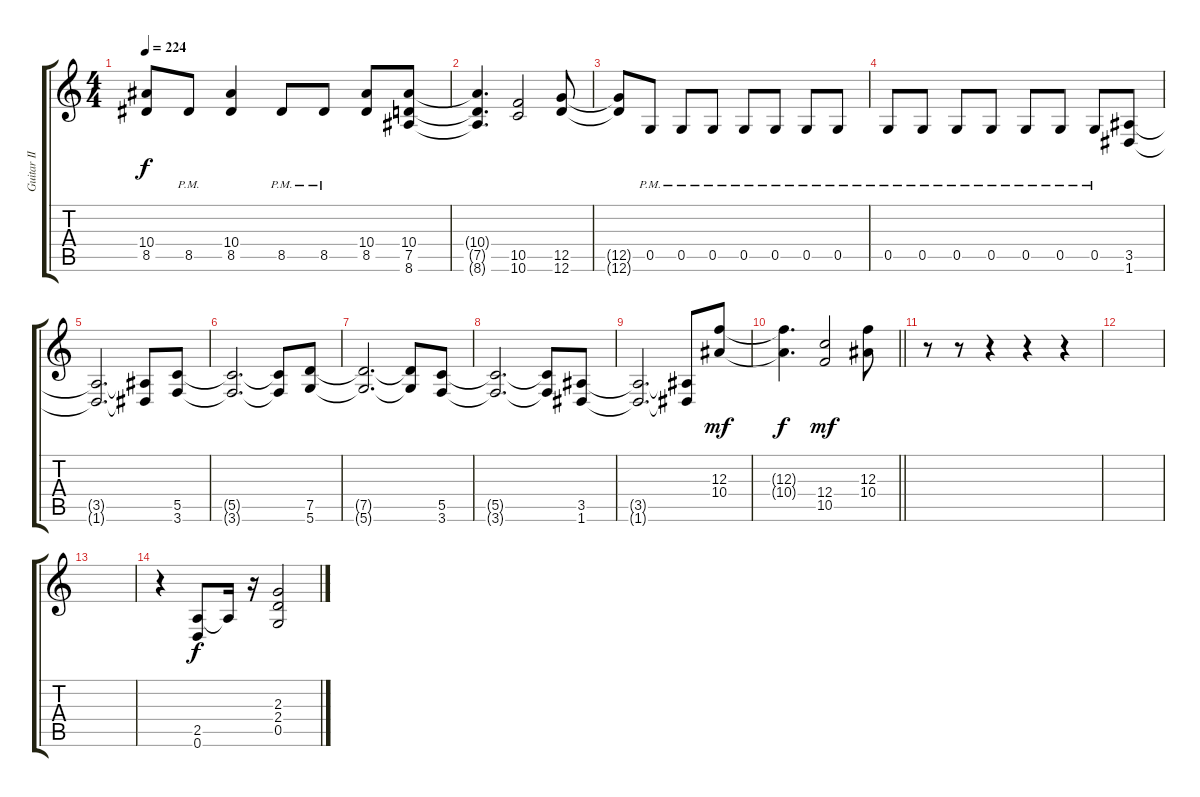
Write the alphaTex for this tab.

\track ("Guitar II" "Guitar II") {mute instrument distortionguitar}
\staff {score tabs}
\tuning (D4 A3 F3 C3 G2 D2) {hide}
\ts (4 4)
\tempo 224
\clef g2
\ks c
(10.4{t} 8.5{t}).8{dy f} 8.5{pm}.8 (10.4 8.5).4 8.5{pm}.8 8.5{pm}.8 (10.4 8.5).8 (10.4 7.5 8.6).8 |
(10.4{t} 7.5{t} 8.6{t}).4{d} (10.5 10.6).2 (12.5 12.6).8 |
(12.5{t} 12.6{t}).8 0.5{pm}.8 0.5{pm}.8 0.5{pm}.8 0.5{pm}.8 0.5{pm}.8 0.5{pm}.8 0.5{pm}.8 |
0.5{pm}.8 0.5{pm}.8 0.5{pm}.8 0.5{pm}.8 0.5{pm}.8 0.5{pm}.8 0.5{pm}.8 (3.5 1.6).8{volume 12} |
(3.5{t} 1.6{t}).2{d} (3.5{t} 1.6{t}).8 (5.5 3.6).8 |
(5.5{t} 3.6{t}).2{d} (5.5{t} 3.6{t}).8 (7.5 5.6).8 |
(7.5{t} 5.6{t}).2{d} (7.5{t} 5.6{t}).8 (5.5 3.6).8 |
(5.5{t} 3.6{t}).2{d} (5.5{t} 3.6{t}).8 (3.5 1.6).8 |
(3.5{t} 1.6{t}).2{d} (3.5{t} 1.6{t}).8 (12.3 10.4).8{dy mf} |
\barLineRight lightlight
(12.3{t} 10.4{t}).4{d dy f} (12.4 10.5).2{dy mf} (12.3 10.4).8 |
r.8 r.8 r.4 r.4 r.4 |
|
|
r.4 (2.5 0.6).8{dy f} 2.5{t}.16 r.16 (2.3 2.4 0.5).2
